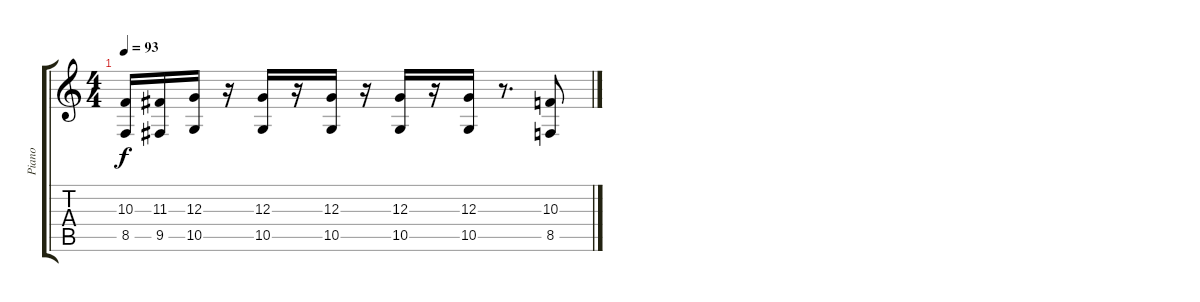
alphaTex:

\track ("Piano" "Piano") {instrument acousticgrandpiano}
\staff {score tabs}
\tuning (E4 B3 G3 D3 A2 E2) {hide}
\ts (4 4)
\tempo 93
\clef g2
\ks c
(10.3{t} 8.5{t}).16{dy f} (11.3 9.5).16 (12.3 10.5).16 r.16 (12.3 10.5).16 r.16 (12.3 10.5).16 r.16 (12.3 10.5).16 r.16 (12.3 10.5).16 r.8{d} (10.3 8.5).8
